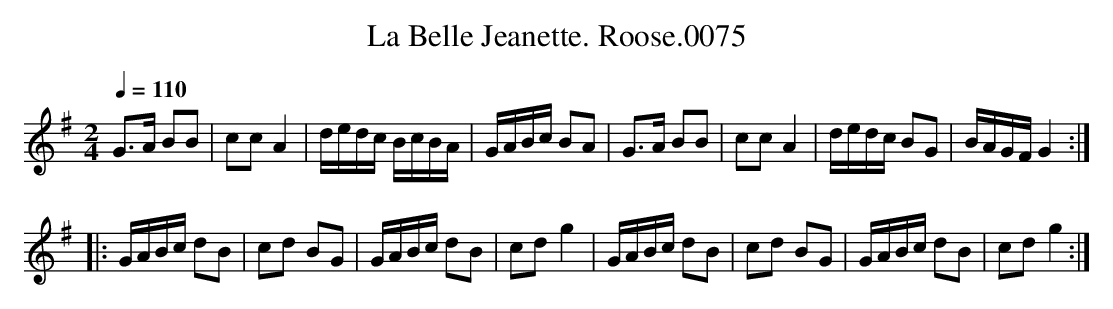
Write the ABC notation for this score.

X:1
T:La Belle Jeanette. Roose.0075
Q:1/4=110
M:2/4
L:1/8
K:G
G>A BB|cc A2|d/e/d/c/ B/c/B/A/|G/A/B/c/ BA|G>A BB|cc A2|d/e/d/c/ BG|B/A/G/F/ G2:|
|:G/A/B/c/ dB|cd BG|G/A/B/c/ dB|cd g2|G/A/B/c/ dB|cd BG|G/A/B/c/ dB|cd g2:|
